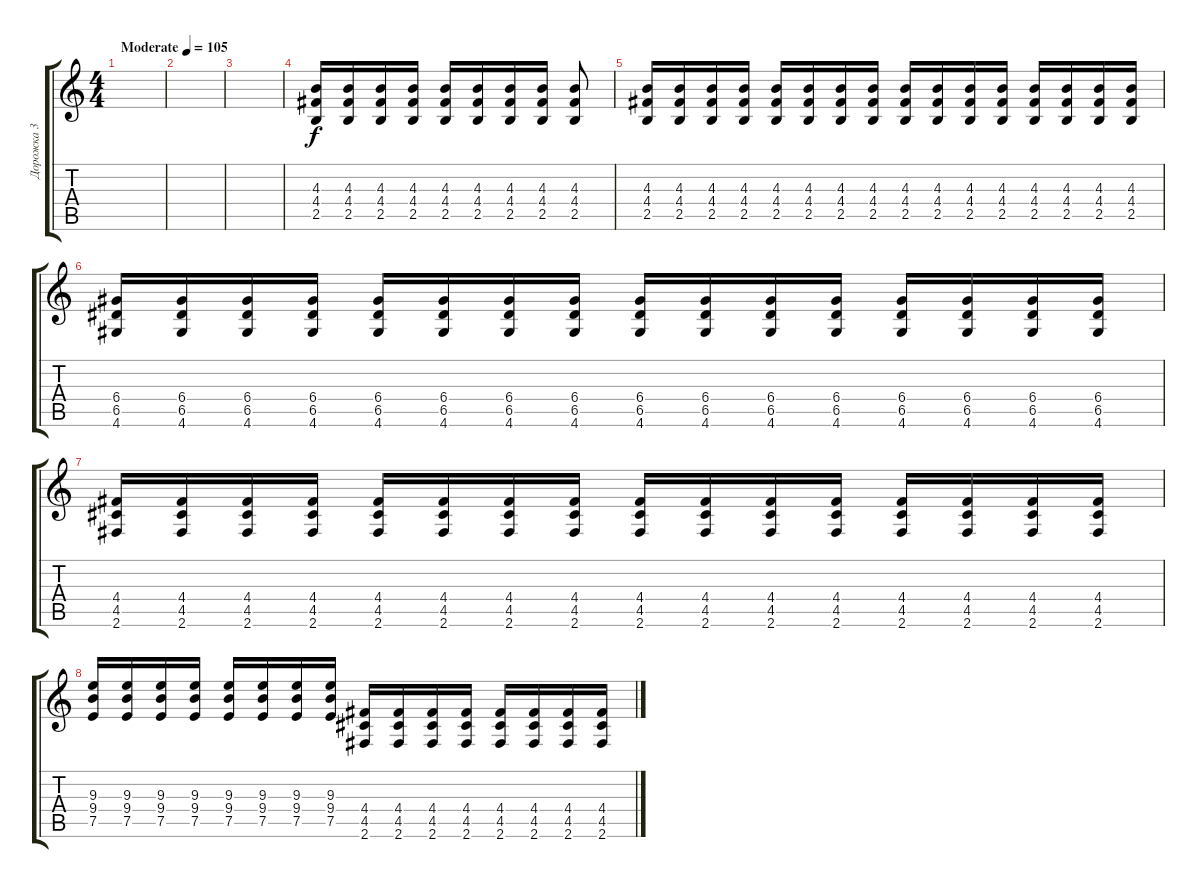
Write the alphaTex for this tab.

\track ("Дорожка 3" "Дорожка 3") {instrument distortionguitar}
\staff {score tabs}
\tuning (E4 B3 G3 D3 A2 E2) {hide}
\ts (4 4)
\tempo (105 "Moderate")
\clef g2
\ks c
|
|
|
(4.3 4.4 2.5).16 (4.3 4.4 2.5).16 (4.3 4.4 2.5).16 (4.3 4.4 2.5).16 (4.3 4.4 2.5).16 (4.3 4.4 2.5).16 (4.3 4.4 2.5).16 (4.3 4.4 2.5).16 (4.3 4.4 2.5).8 |
(4.3 4.4 2.5).16 (4.3 4.4 2.5).16 (4.3 4.4 2.5).16 (4.3 4.4 2.5).16 (4.3 4.4 2.5).16 (4.3 4.4 2.5).16 (4.3 4.4 2.5).16 (4.3 4.4 2.5).16 (4.3 4.4 2.5).16 (4.3 4.4 2.5).16 (4.3 4.4 2.5).16 (4.3 4.4 2.5).16 (4.3 4.4 2.5).16 (4.3 4.4 2.5).16 (4.3 4.4 2.5).16 (4.3 4.4 2.5).16 |
(6.4 6.5 4.6).16 (6.4 6.5 4.6).16 (6.4 6.5 4.6).16 (6.4 6.5 4.6).16 (6.4 6.5 4.6).16 (6.4 6.5 4.6).16 (6.4 6.5 4.6).16 (6.4 6.5 4.6).16 (6.4 6.5 4.6).16 (6.4 6.5 4.6).16 (6.4 6.5 4.6).16 (6.4 6.5 4.6).16 (6.4 6.5 4.6).16 (6.4 6.5 4.6).16 (6.4 6.5 4.6).16 (6.4 6.5 4.6).16 |
(4.4 4.5 2.6).16 (4.4 4.5 2.6).16 (4.4 4.5 2.6).16 (4.4 4.5 2.6).16 (4.4 4.5 2.6).16 (4.4 4.5 2.6).16 (4.4 4.5 2.6).16 (4.4 4.5 2.6).16 (4.4 4.5 2.6).16 (4.4 4.5 2.6).16 (4.4 4.5 2.6).16 (4.4 4.5 2.6).16 (4.4 4.5 2.6).16 (4.4 4.5 2.6).16 (4.4 4.5 2.6).16 (4.4 4.5 2.6).16 |
(9.3 9.4 7.5).16 (9.3 9.4 7.5).16 (9.3 9.4 7.5).16 (9.3 9.4 7.5).16 (9.3 9.4 7.5).16 (9.3 9.4 7.5).16 (9.3 9.4 7.5).16 (9.3 9.4 7.5).16 (4.4 4.5 2.6).16 (4.4 4.5 2.6).16 (4.4 4.5 2.6).16 (4.4 4.5 2.6).16 (4.4 4.5 2.6).16 (4.4 4.5 2.6).16 (4.4 4.5 2.6).16 (4.4 4.5 2.6).16
